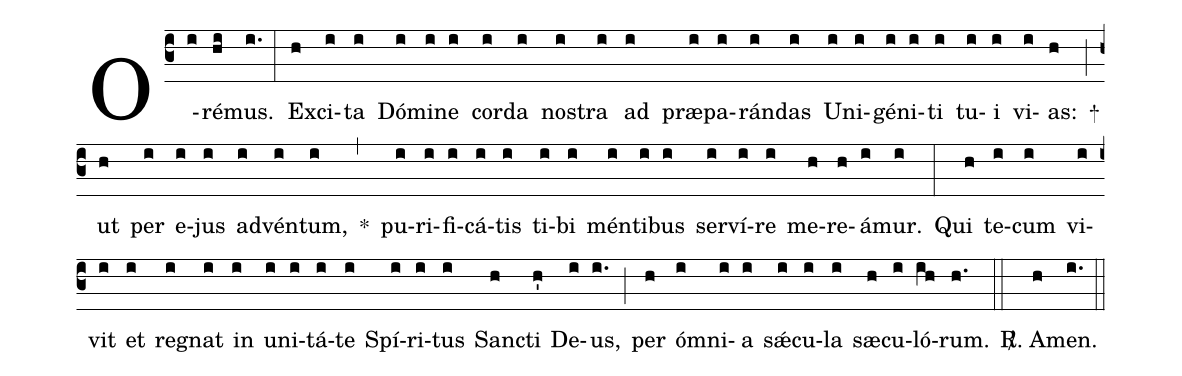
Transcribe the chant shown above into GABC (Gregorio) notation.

%%
(c3)
O(i)ré(hi)mus.(i.) (:)

Ex(h)ci(i)ta(i) Dó(i)mi(i)ne(i) cor(i)da(i) nos(i)tra(i)
ad(i) præ(i)pa(i)rán(i)das(i) U(i)ni(i)gé(i)ni(i)ti(i) tu(i)i(i) vi(i)as:(h) +(;)
ut(h) per(i) e(i)jus(i) ad(i)vén(i)tum,(i) *(,)
pu(i)ri(i)fi(i)cá(i)tis(i) ti(i)bi(i) mén(i)ti(i)bus(i) ser(i)ví(i)re(i)
me(h)re(h)á(i)mur.(i) (:)

Qui(h) te(i)cum(i) vi(i)vit(i) et(i) reg(i)nat(i)
in(i) u(i)ni(i)tá(i)te(i) Spí(i)ri(i)tus(i) San(h)cti(h') De(i)us,(i.) (;)
per(h) óm(i)ni(i)a(i) sǽ(i)cu(i)la(i) sæ(h)cu(i)ló(ih)rum.(h.) (::)

<sp>R/</sp>. A(h)men.(i.) (::)
